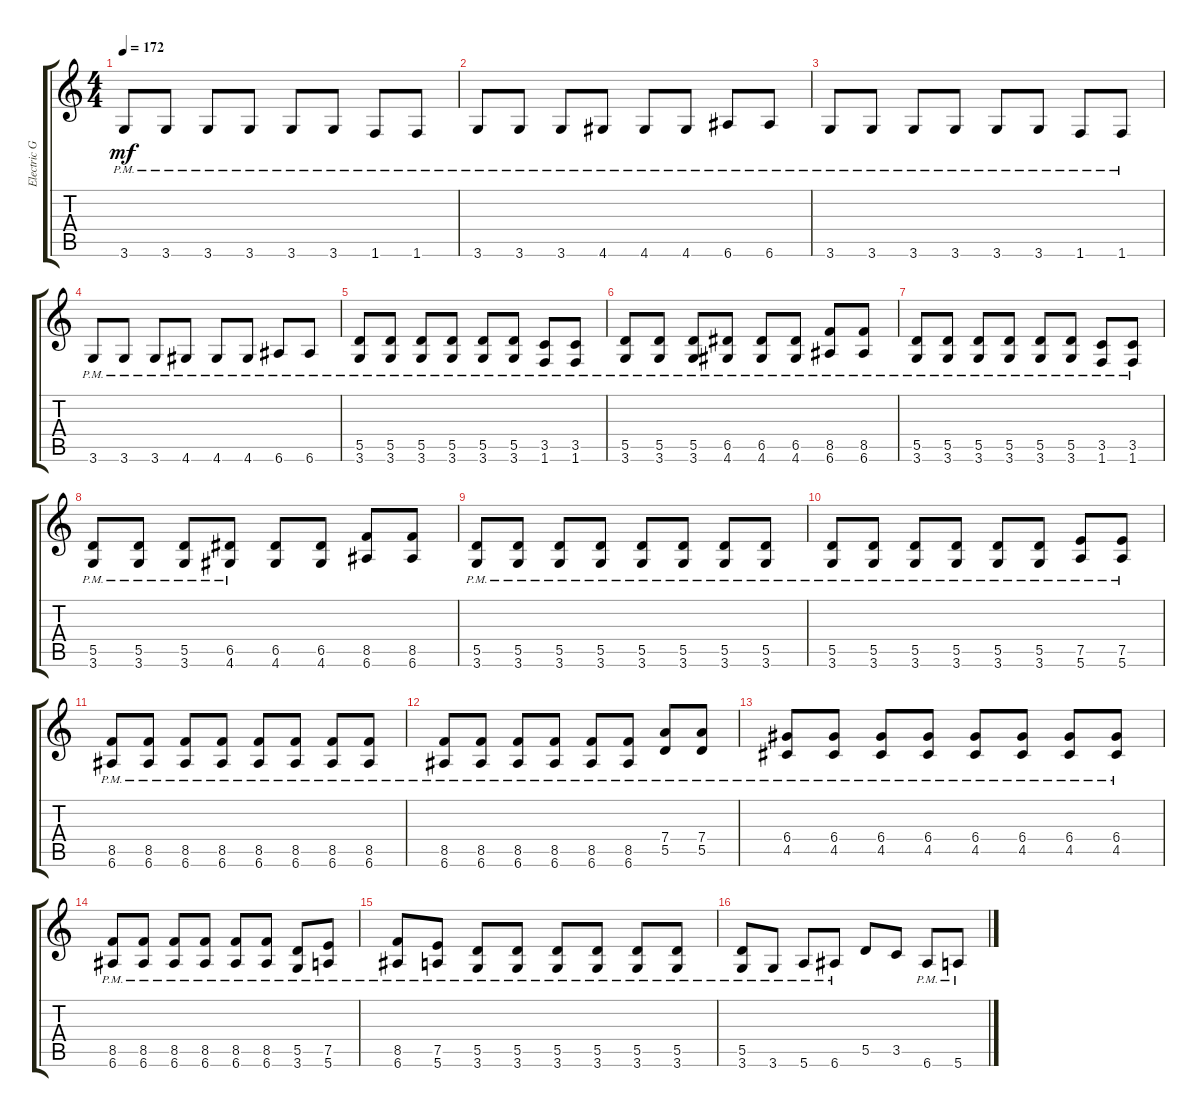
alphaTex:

\track ("Electric Guitar" "Electric G") {instrument distortionguitar}
\staff {score tabs}
\tuning (E4 B3 G3 D3 A2 E2) {hide}
\ts (4 4)
\tempo 172
\clef g2
\ks c
3.6{pm}.8{dy mf instrument distortionguitar} 3.6{pm}.8 3.6{pm}.8 3.6{pm}.8 3.6{pm}.8 3.6{pm}.8 1.6{pm}.8 1.6{pm}.8 |
3.6{pm}.8 3.6{pm}.8 3.6{pm}.8 4.6{pm}.8 4.6{pm}.8 4.6{pm}.8 6.6{pm}.8 6.6{pm}.8 |
3.6{pm}.8 3.6{pm}.8 3.6{pm}.8 3.6{pm}.8 3.6{pm}.8 3.6{pm}.8 1.6{pm}.8 1.6{pm}.8 |
3.6{pm}.8 3.6{pm}.8 3.6{pm}.8 4.6{pm}.8 4.6{pm}.8 4.6{pm}.8 6.6{pm}.8 6.6{pm}.8 |
(5.5{pm} 3.6{pm}).8 (5.5{pm} 3.6{pm}).8 (5.5{pm} 3.6{pm}).8 (5.5{pm} 3.6{pm}).8 (5.5{pm} 3.6{pm}).8 (5.5{pm} 3.6{pm}).8 (3.5{pm} 1.6{pm}).8 (3.5{pm} 1.6{pm}).8 |
(5.5{pm} 3.6{pm}).8 (5.5{pm} 3.6{pm}).8 (5.5{pm} 3.6{pm}).8 (6.5{pm} 4.6{pm}).8 (6.5{pm} 4.6{pm}).8 (6.5{pm} 4.6{pm}).8 (8.5{pm} 6.6{pm}).8 (8.5{pm} 6.6{pm}).8 |
(5.5{pm} 3.6{pm}).8 (5.5{pm} 3.6{pm}).8 (5.5{pm} 3.6{pm}).8 (5.5{pm} 3.6{pm}).8 (5.5{pm} 3.6{pm}).8 (5.5{pm} 3.6{pm}).8 (3.5{pm} 1.6{pm}).8 (3.5{pm} 1.6{pm}).8 |
(5.5{pm} 3.6{pm}).8 (5.5{pm} 3.6{pm}).8 (5.5{pm} 3.6{pm}).8 (6.5{pm} 4.6{pm}).8 (6.5 4.6).8 (6.5 4.6).8 (8.5 6.6).8 (8.5 6.6).8 |
(5.5{pm} 3.6{pm}).8 (5.5{pm} 3.6{pm}).8 (5.5{pm} 3.6{pm}).8 (5.5{pm} 3.6{pm}).8 (5.5{pm} 3.6{pm}).8 (5.5{pm} 3.6{pm}).8 (5.5{pm} 3.6{pm}).8 (5.5{pm} 3.6{pm}).8 |
(5.5{pm} 3.6{pm}).8 (5.5{pm} 3.6{pm}).8 (5.5{pm} 3.6{pm}).8 (5.5{pm} 3.6{pm}).8 (5.5{pm} 3.6{pm}).8 (5.5{pm} 3.6{pm}).8 (7.5{pm} 5.6{pm}).8 (7.5{pm} 5.6{pm}).8 |
(8.5{pm} 6.6{pm}).8 (8.5{pm} 6.6{pm}).8 (8.5{pm} 6.6{pm}).8 (8.5{pm} 6.6{pm}).8 (8.5{pm} 6.6{pm}).8 (8.5{pm} 6.6{pm}).8 (8.5{pm} 6.6{pm}).8 (8.5{pm} 6.6{pm}).8 |
(8.5{pm} 6.6{pm}).8 (8.5{pm} 6.6{pm}).8 (8.5{pm} 6.6{pm}).8 (8.5{pm} 6.6{pm}).8 (8.5{pm} 6.6{pm}).8 (8.5{pm} 6.6{pm}).8 (7.4{pm} 5.5{pm}).8 (7.4{pm} 5.5{pm}).8 |
(6.4{pm} 4.5{pm}).8 (6.4{pm} 4.5{pm}).8 (6.4{pm} 4.5{pm}).8 (6.4{pm} 4.5{pm}).8 (6.4{pm} 4.5{pm}).8 (6.4{pm} 4.5{pm}).8 (6.4{pm} 4.5{pm}).8 (6.4{pm} 4.5{pm}).8 |
(8.5{pm} 6.6{pm}).8 (8.5{pm} 6.6{pm}).8 (8.5{pm} 6.6{pm}).8 (8.5{pm} 6.6{pm}).8 (8.5{pm} 6.6{pm}).8 (8.5{pm} 6.6{pm}).8 (5.5{pm} 3.6{pm}).8 (7.5{pm} 5.6{pm}).8 |
(8.5{pm} 6.6{pm}).8 (7.5{pm} 5.6{pm}).8 (5.5{pm} 3.6{pm}).8 (5.5{pm} 3.6{pm}).8 (5.5{pm} 3.6{pm}).8 (5.5{pm} 3.6{pm}).8 (5.5{pm} 3.6{pm}).8 (5.5{pm} 3.6{pm}).8 |
(5.5{pm} 3.6{pm}).8 3.6{pm}.8 5.6{pm}.8 6.6{pm}.8 5.5.8 3.5.8 6.6{pm}.8 5.6{pm}.8
